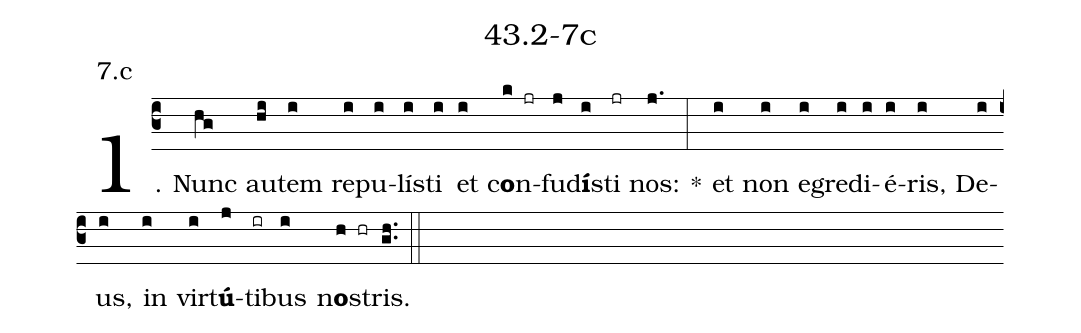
name: 43.2-7c;
annotation: 7.c;
%%
(c3)1. Nunc(hg) au(hi)tem(i) re(i)pu(i)lís(i)ti(i) et(i) c<b>o</b>n(k jr)fu(j)d<b>í</b>s(i)ti(jr) nos:(j.) *(:) et(i) non(i) e(i)gre(i)di(i)é(i)ris,(i) De(i)us,(i) in(i) vir(i)t<b>ú</b>(j)ti(ir)bus(i) n<b>o</b>s(h hr)tris.(gh..) (::)
